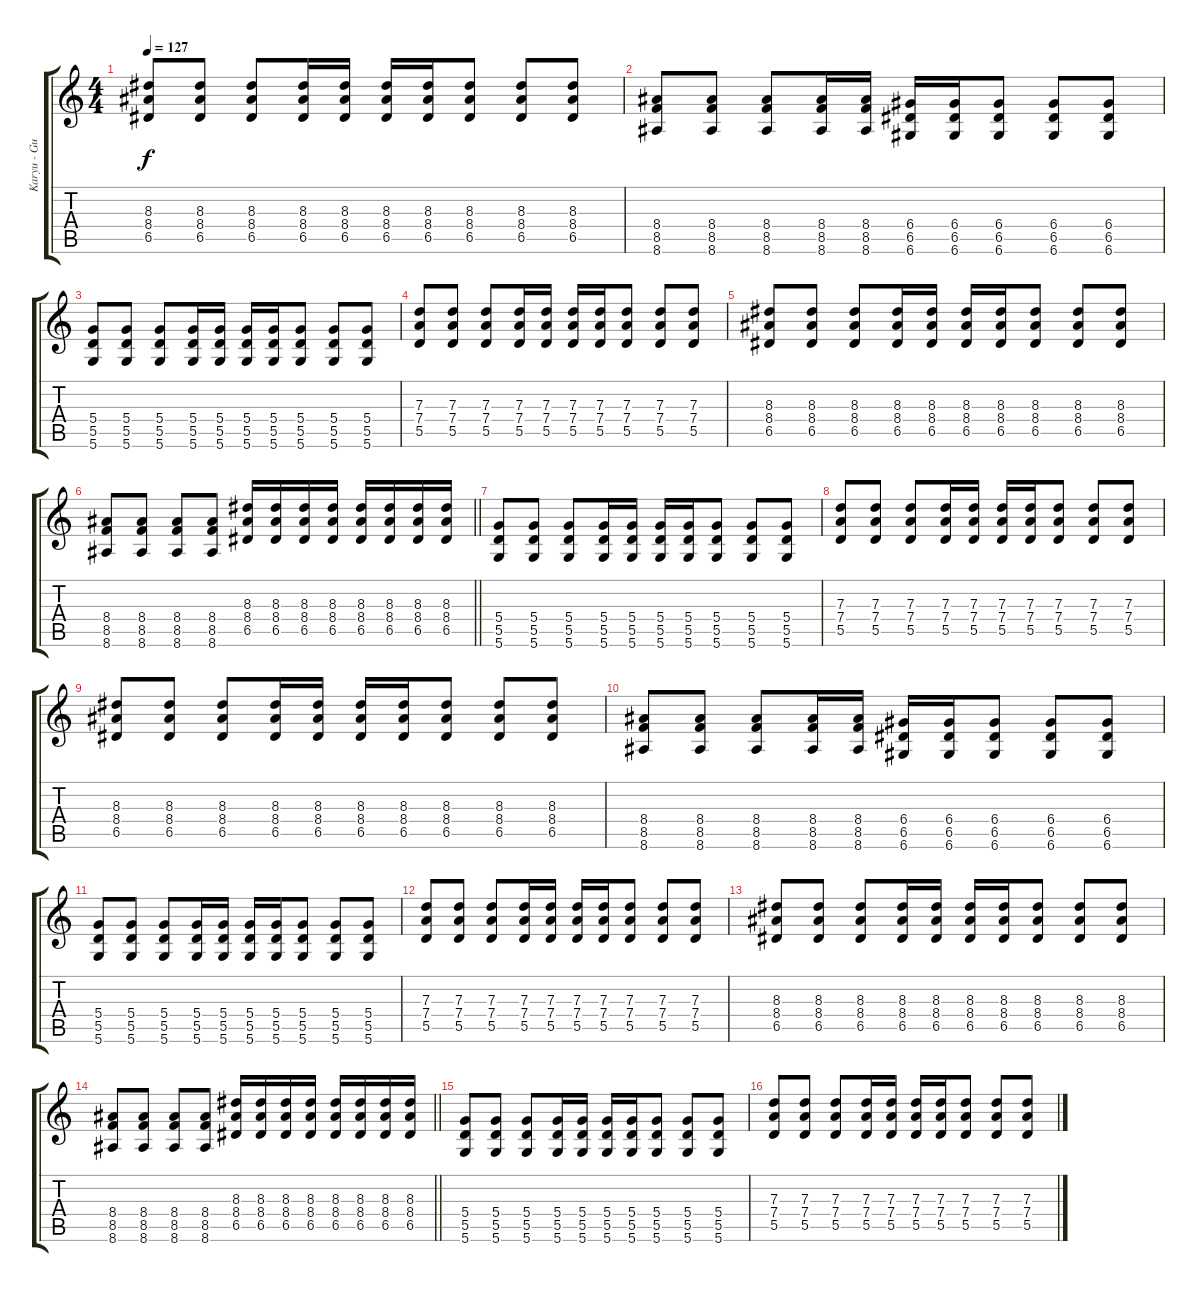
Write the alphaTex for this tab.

\track ("Karyu - Guitar 2" "Karyu - Gu") {instrument distortionguitar}
\staff {score tabs}
\tuning (E4 B3 G3 D3 A2 D2) {hide}
\ts (4 4)
\tempo 127
\clef g2
\ks c
(8.3 8.4 6.5).8{dy f} (8.3 8.4 6.5).8 (8.3 8.4 6.5).8 (8.3 8.4 6.5).16 (8.3 8.4 6.5).16 (8.3 8.4 6.5).16 (8.3 8.4 6.5).16 (8.3 8.4 6.5).8 (8.3 8.4 6.5).8 (8.3 8.4 6.5).8 |
(8.4 8.5 8.6).8 (8.4 8.5 8.6).8 (8.4 8.5 8.6).8 (8.4 8.5 8.6).16 (8.4 8.5 8.6).16 (6.4 6.5 6.6).16 (6.4 6.5 6.6).16 (6.4 6.5 6.6).8 (6.4 6.5 6.6).8 (6.4 6.5 6.6).8 |
(5.4 5.5 5.6).8 (5.4 5.5 5.6).8 (5.4 5.5 5.6).8 (5.4 5.5 5.6).16 (5.4 5.5 5.6).16 (5.4 5.5 5.6).16 (5.4 5.5 5.6).16 (5.4 5.5 5.6).8 (5.4 5.5 5.6).8 (5.4 5.5 5.6).8 |
(7.3 7.4 5.5).8 (7.3 7.4 5.5).8 (7.3 7.4 5.5).8 (7.3 7.4 5.5).16 (7.3 7.4 5.5).16 (7.3 7.4 5.5).16 (7.3 7.4 5.5).16 (7.3 7.4 5.5).8 (7.3 7.4 5.5).8 (7.3 7.4 5.5).8 |
(8.3 8.4 6.5).8 (8.3 8.4 6.5).8 (8.3 8.4 6.5).8 (8.3 8.4 6.5).16 (8.3 8.4 6.5).16 (8.3 8.4 6.5).16 (8.3 8.4 6.5).16 (8.3 8.4 6.5).8 (8.3 8.4 6.5).8 (8.3 8.4 6.5).8 |
\barLineRight lightlight
(8.4 8.5 8.6).8 (8.4 8.5 8.6).8 (8.4 8.5 8.6).8 (8.4 8.5 8.6).8 (8.3 8.4 6.5).16 (8.3 8.4 6.5).16 (8.3 8.4 6.5).16 (8.3 8.4 6.5).16 (8.3 8.4 6.5).16 (8.3 8.4 6.5).16 (8.3 8.4 6.5).16 (8.3 8.4 6.5).16 |
\section ("" "")
(5.4 5.5 5.6).8 (5.4 5.5 5.6).8 (5.4 5.5 5.6).8 (5.4 5.5 5.6).16 (5.4 5.5 5.6).16 (5.4 5.5 5.6).16 (5.4 5.5 5.6).16 (5.4 5.5 5.6).8 (5.4 5.5 5.6).8 (5.4 5.5 5.6).8 |
(7.3 7.4 5.5).8 (7.3 7.4 5.5).8 (7.3 7.4 5.5).8 (7.3 7.4 5.5).16 (7.3 7.4 5.5).16 (7.3 7.4 5.5).16 (7.3 7.4 5.5).16 (7.3 7.4 5.5).8 (7.3 7.4 5.5).8 (7.3 7.4 5.5).8 |
(8.3 8.4 6.5).8 (8.3 8.4 6.5).8 (8.3 8.4 6.5).8 (8.3 8.4 6.5).16 (8.3 8.4 6.5).16 (8.3 8.4 6.5).16 (8.3 8.4 6.5).16 (8.3 8.4 6.5).8 (8.3 8.4 6.5).8 (8.3 8.4 6.5).8 |
(8.4 8.5 8.6).8 (8.4 8.5 8.6).8 (8.4 8.5 8.6).8 (8.4 8.5 8.6).16 (8.4 8.5 8.6).16 (6.4 6.5 6.6).16 (6.4 6.5 6.6).16 (6.4 6.5 6.6).8 (6.4 6.5 6.6).8 (6.4 6.5 6.6).8 |
(5.4 5.5 5.6).8 (5.4 5.5 5.6).8 (5.4 5.5 5.6).8 (5.4 5.5 5.6).16 (5.4 5.5 5.6).16 (5.4 5.5 5.6).16 (5.4 5.5 5.6).16 (5.4 5.5 5.6).8 (5.4 5.5 5.6).8 (5.4 5.5 5.6).8 |
(7.3 7.4 5.5).8 (7.3 7.4 5.5).8 (7.3 7.4 5.5).8 (7.3 7.4 5.5).16 (7.3 7.4 5.5).16 (7.3 7.4 5.5).16 (7.3 7.4 5.5).16 (7.3 7.4 5.5).8 (7.3 7.4 5.5).8 (7.3 7.4 5.5).8 |
(8.3 8.4 6.5).8 (8.3 8.4 6.5).8 (8.3 8.4 6.5).8 (8.3 8.4 6.5).16 (8.3 8.4 6.5).16 (8.3 8.4 6.5).16 (8.3 8.4 6.5).16 (8.3 8.4 6.5).8 (8.3 8.4 6.5).8 (8.3 8.4 6.5).8 |
\barLineRight lightlight
(8.4 8.5 8.6).8 (8.4 8.5 8.6).8 (8.4 8.5 8.6).8 (8.4 8.5 8.6).8 (8.3 8.4 6.5).16 (8.3 8.4 6.5).16 (8.3 8.4 6.5).16 (8.3 8.4 6.5).16 (8.3 8.4 6.5).16 (8.3 8.4 6.5).16 (8.3 8.4 6.5).16 (8.3 8.4 6.5).16 |
\section ("" "")
(5.4 5.5 5.6).8 (5.4 5.5 5.6).8 (5.4 5.5 5.6).8 (5.4 5.5 5.6).16 (5.4 5.5 5.6).16 (5.4 5.5 5.6).16 (5.4 5.5 5.6).16 (5.4 5.5 5.6).8 (5.4 5.5 5.6).8 (5.4 5.5 5.6).8 |
(7.3 7.4 5.5).8 (7.3 7.4 5.5).8 (7.3 7.4 5.5).8 (7.3 7.4 5.5).16 (7.3 7.4 5.5).16 (7.3 7.4 5.5).16 (7.3 7.4 5.5).16 (7.3 7.4 5.5).8 (7.3 7.4 5.5).8 (7.3 7.4 5.5).8
